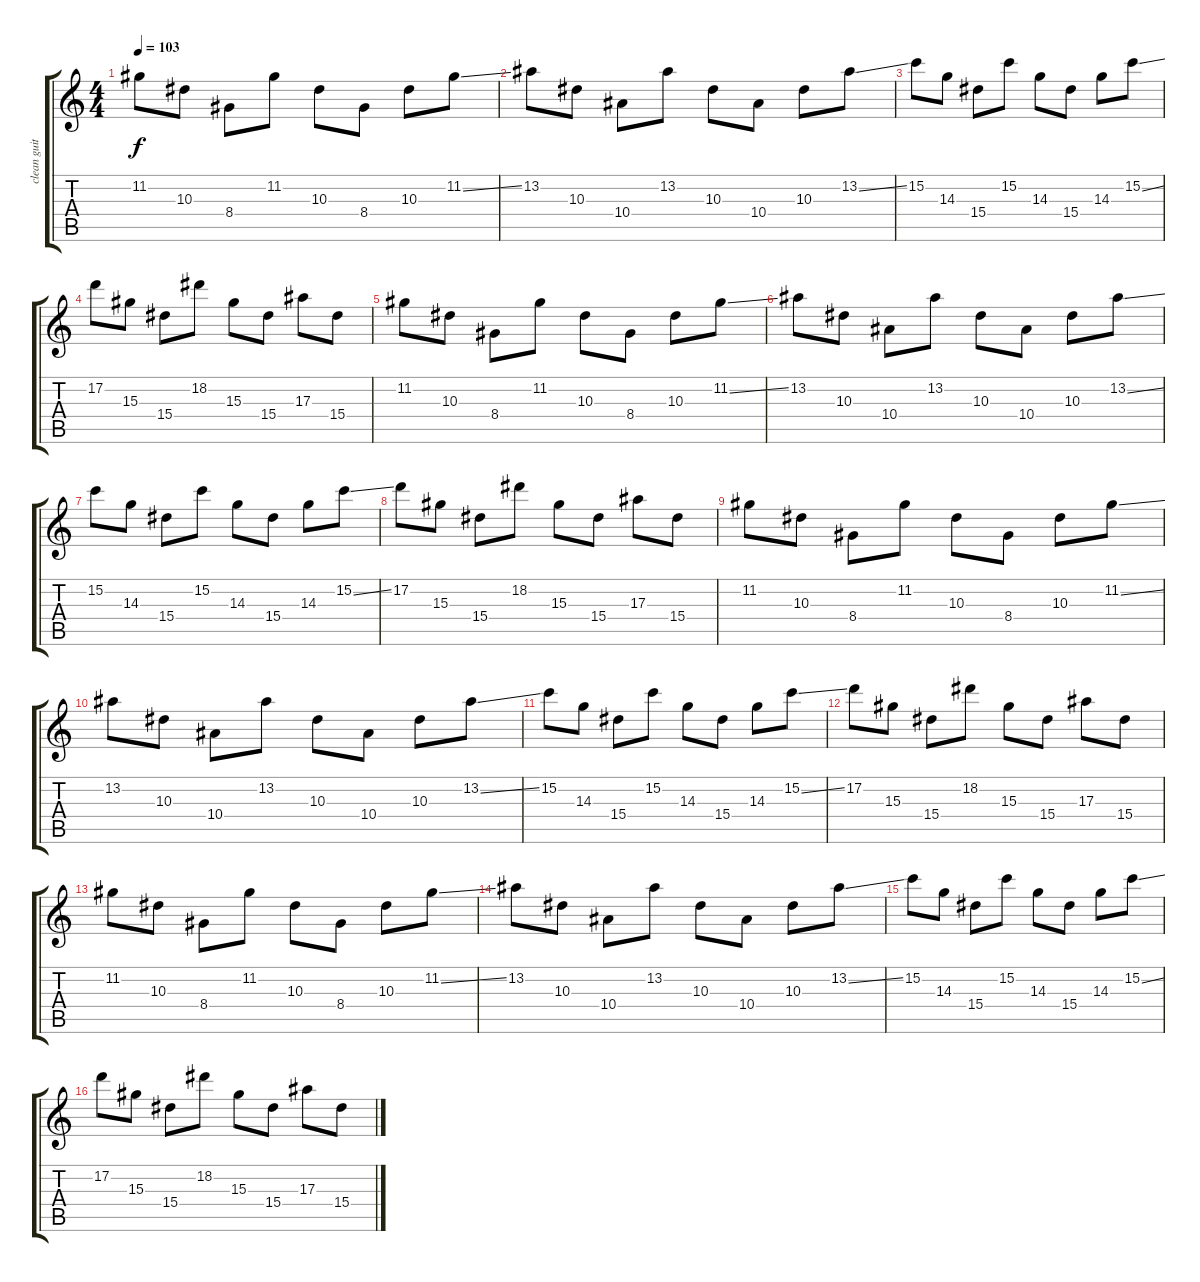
\track ("clean guitar 2" "clean guit") {instrument electricguitarclean}
\staff {score tabs}
\tuning (D4 A3 F3 C3 G2 C2) {hide}
\ts (4 4)
\tempo 103
\clef g2
\ks c
11.2.8{dy f} 10.3.8 8.4.8 11.2.8 10.3.8 8.4.8 10.3.8 11.2{ss}.8 |
13.2.8 10.3.8 10.4.8 13.2.8 10.3.8 10.4.8 10.3.8 13.2{ss}.8 |
15.2.8 14.3.8 15.4.8 15.2.8 14.3.8 15.4.8 14.3.8 15.2{ss}.8 |
17.2.8 15.3.8 15.4.8 18.2.8 15.3.8 15.4.8 17.3.8 15.4.8 |
11.2.8 10.3.8 8.4.8 11.2.8 10.3.8 8.4.8 10.3.8 11.2{ss}.8 |
13.2.8 10.3.8 10.4.8 13.2.8 10.3.8 10.4.8 10.3.8 13.2{ss}.8 |
15.2.8 14.3.8 15.4.8 15.2.8 14.3.8 15.4.8 14.3.8 15.2{ss}.8 |
17.2.8 15.3.8 15.4.8 18.2.8 15.3.8 15.4.8 17.3.8 15.4.8 |
11.2.8 10.3.8 8.4.8 11.2.8 10.3.8 8.4.8 10.3.8 11.2{ss}.8 |
13.2.8 10.3.8 10.4.8 13.2.8 10.3.8 10.4.8 10.3.8 13.2{ss}.8 |
15.2.8 14.3.8 15.4.8 15.2.8 14.3.8 15.4.8 14.3.8 15.2{ss}.8 |
17.2.8 15.3.8 15.4.8 18.2.8 15.3.8 15.4.8 17.3.8 15.4.8 |
11.2.8 10.3.8 8.4.8 11.2.8 10.3.8 8.4.8 10.3.8 11.2{ss}.8 |
13.2.8 10.3.8 10.4.8 13.2.8 10.3.8 10.4.8 10.3.8 13.2{ss}.8 |
15.2.8 14.3.8 15.4.8 15.2.8 14.3.8 15.4.8 14.3.8 15.2{ss}.8 |
17.2.8 15.3.8 15.4.8 18.2.8 15.3.8 15.4.8 17.3.8 15.4.8
